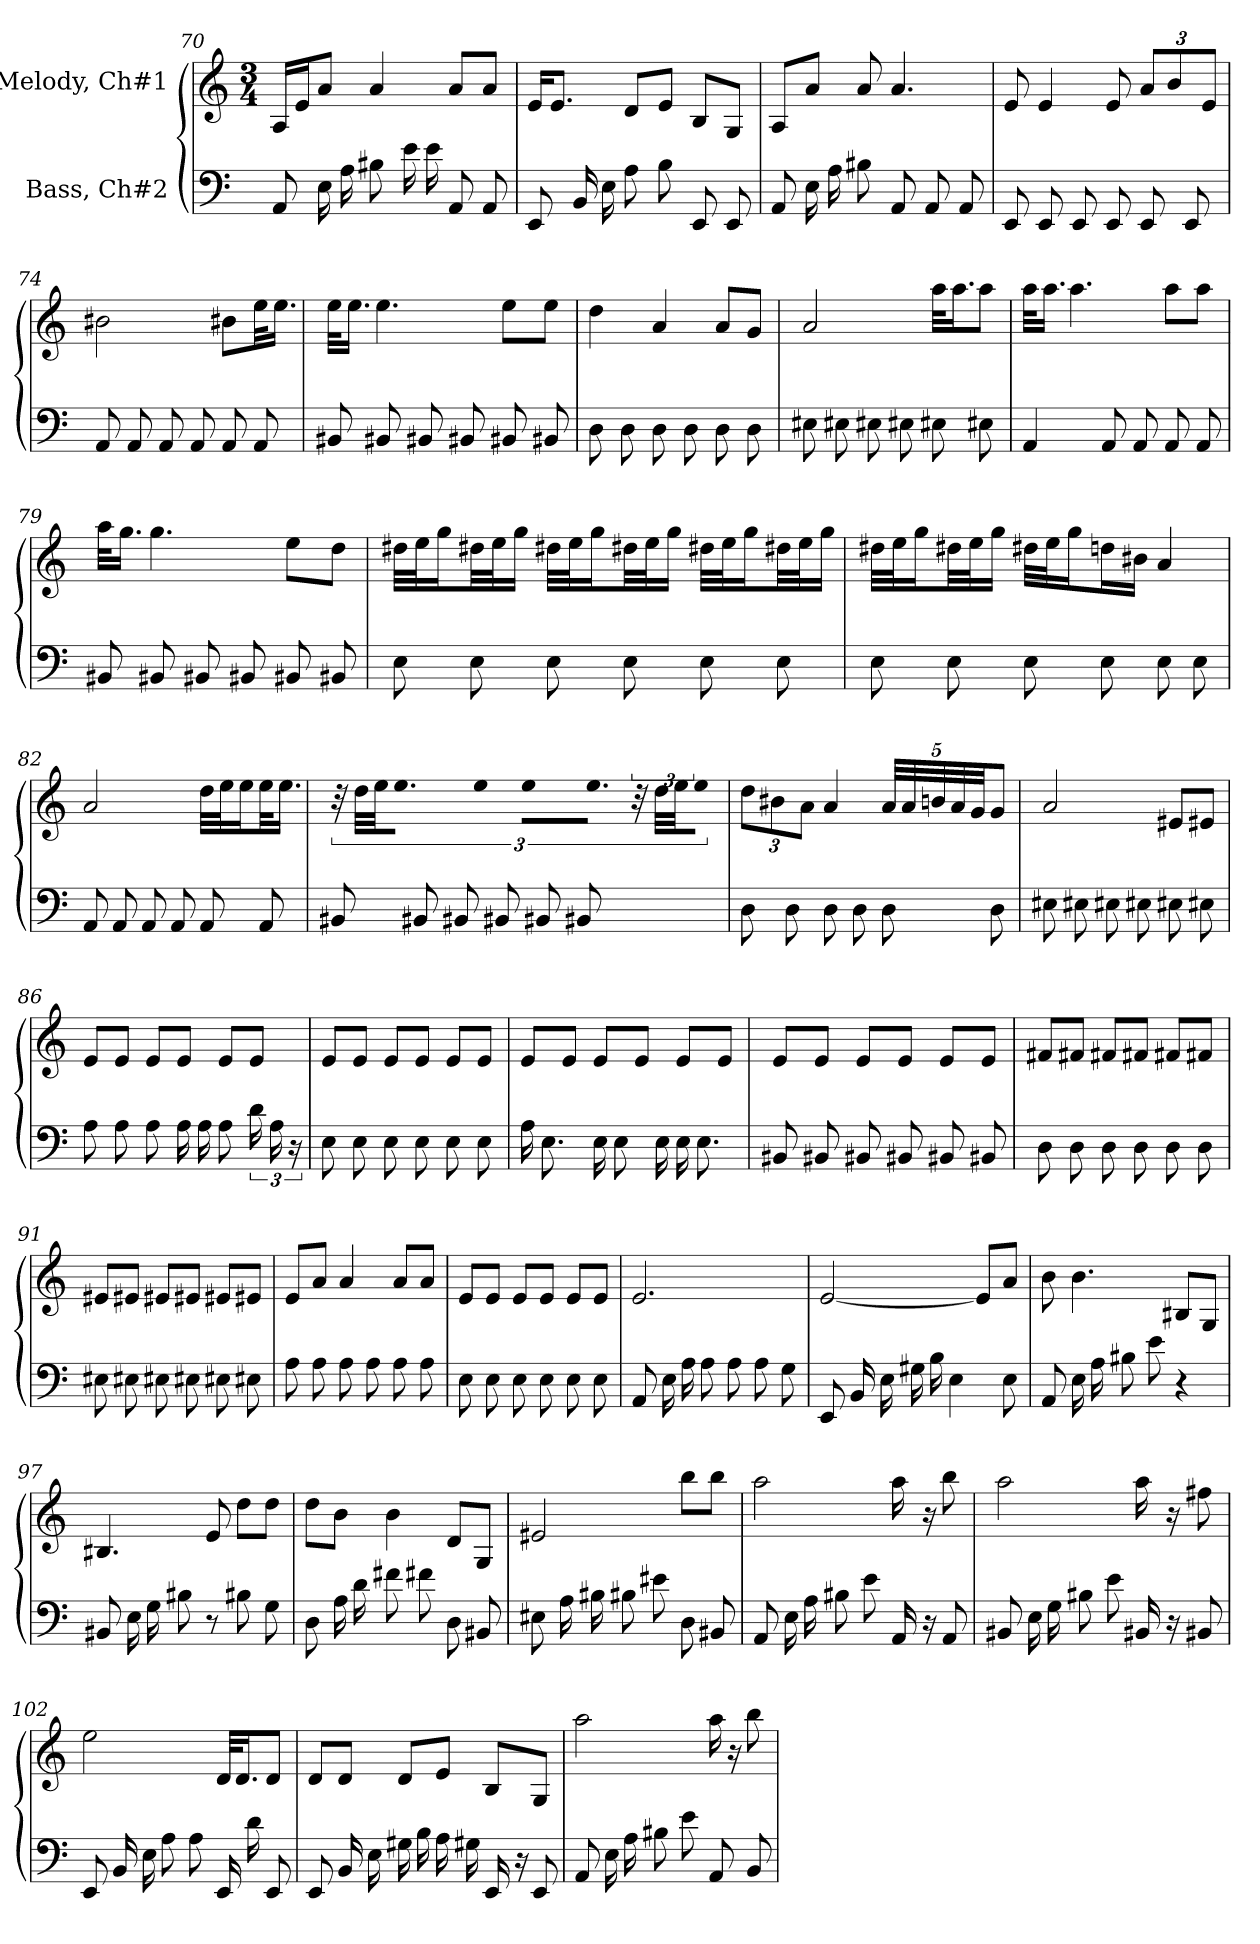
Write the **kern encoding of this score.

**kern	**kern
*part2	*part1
*staff2	*staff1
*I"Bass, Ch#2	*I"Melody, Ch#1
*clefF4	*
*	*M3/4
=70	=70
8AA	16ALL
.	16eJ
16E	8aJ
16A	.
8B#X	4a
16e	.
16e	.
8AA	8aL
8AA	8aJ
=71	=71
8EE	16eKL
.	8.eJ
16BB	.
16E	.
8A	8dL
8B	8eJ
8EE	8BL
8EE	8GJ
=72	=72
8AA	8AL
16E	8aJ
16A	.
8B#X	8a
8AA	4.a
8AA	.
8AA	.
=73	=73
8EE	8e
8EE	4e
8EE	.
8EE	8e
8EE	12aL
.	12b
8EE	.
.	12eJ
=74	=74
8AA	2b#X
8AA	.
8AA	.
8AA	.
8AA	8b#XL
8AA	32eeKL
.	16.eeJJ
=75	=75
8BB#X	32eeKLL
.	16.eeJJ
8BB#X	4.ee
8BB#X	.
8BB#X	.
8BB#X	8eeL
8BB#X	8eeJ
=76	=76
8D	4dd
8D	.
8D	4a
8D	.
8D	8aL
8D	8gJ
=77	=77
8E#X	2a
8E#X	.
8E#X	.
8E#X	.
8E#X	32aaKLL
.	16.aaJ
8E#X	8aaJ
=78	=78
4AA	32aaKLL
.	16.aaJJ
.	4.aa
8AA	.
8AA	.
8AA	8aaL
8AA	8aaJ
=79	=79
8BB#X	32aaKLL
.	16.ggJJ
8BB#X	4.gg
8BB#X	.
8BB#X	.
8BB#X	8eeL
8BB#X	8ddJ
=80	=80
8E	32dd#XLLL
.	32eeJ
.	16ggJ
8E	32dd#XLL
.	32eeJ
.	16ggJJ
8E	32dd#XLLL
.	32eeJ
.	16ggJ
8E	32dd#XLL
.	32eeJ
.	16ggJJ
8E	32dd#XLLL
.	32eeJ
.	16ggJ
8E	32dd#XLL
.	32eeJ
.	16ggJJ
=81	=81
8E	32dd#XLLL
.	32eeJ
.	16ggJ
8E	32dd#XLL
.	32eeJ
.	16ggJJ
8E	32dd#XLLL
.	32eeJ
.	16ggJ
8E	16ddL
.	16b#XJJ
8E	4a
8E	.
=82	=82
8AA	2a
8AA	.
8AA	.
8AA	.
8AA	32ddLLL
.	32eeJ
.	16eeJ
8AA	32eeKL
.	16.eeJJ
=83	=83
8BB#X	48r
.	48ddLLL
.	48eeJJ
.	8.eeJ
8BB#X	.
8BB#X	4ee
8BB#X	.
8BB#X	32eeKLL
.	16.eeJJ
8BB#X	48r
.	48ddLLL
.	48eeJ
.	16eeJJ
=84	=84
8D	12ddL
.	12b#X
8D	.
.	12aJ
8D	4a
8D	.
8D	40aLLL
.	40a
.	40b
.	40a
.	40gJJ
8D	8gJ
=85	=85
8E#X	2a
8E#X	.
8E#X	.
8E#X	.
8E#X	8e#XL
8E#X	8e#XJ
=86	=86
8A	8eL
8A	8eJ
8A	8eL
16A	8eJ
16A	.
8A	8eL
24d	8eJ
24A	.
24r	.
=87	=87
8E	8eL
8E	8eJ
8E	8eL
8E	8eJ
8E	8eL
8E	8eJ
=88	=88
16A	8eL
8.E	.
.	8eJ
16E	8eL
8E	.
.	8eJ
16E	.
16E	8eL
8.E	.
.	8eJ
=89	=89
8BB#X	8eL
8BB#X	8eJ
8BB#X	8eL
8BB#X	8eJ
8BB#X	8eL
8BB#X	8eJ
=90	=90
8D	8f#XL
8D	8f#XJ
8D	8f#XL
8D	8f#XJ
8D	8f#XL
8D	8f#XJ
=91	=91
8E#X	8e#XL
8E#X	8e#XJ
8E#X	8e#XL
8E#X	8e#XJ
8E#X	8e#XL
8E#X	8e#XJ
=92	=92
8A	8eL
8A	8aJ
8A	4a
8A	.
8A	8aL
8A	8aJ
=93	=93
8E	8eL
8E	8eJ
8E	8eL
8E	8eJ
8E	8eL
8E	8eJ
=94	=94
8AA	2.e
16E	.
16A	.
8A	.
8A	.
8A	.
8G	.
=95	=95
8EE	[2e
16BB	.
16E	.
16G#X	.
16B	.
4E	.
.	8eL]
8E	8aJ
=96	=96
8AA	8b
16E	4.b
16A	.
8B#X	.
8e	.
4r	8B#XL
.	8GJ
=97	=97
8BB#X	4.B#X
16E	.
16G	.
8B#X	.
8r	8e
8B#X	8ddL
8G	8ddJ
=98	=98
8D	8ddL
16A	8bJ
16d	.
8f#X	4b
8f#X	.
8D	8dL
8BB#X	8GJ
=99	=99
8E#X	2e#X
16A	.
16B#X	.
8B#X	.
8e#X	.
8D	8bbL
8BB#X	8bbJ
=100	=100
8AA	2aa
16E	.
16A	.
8B#X	.
8e	.
16AA	16aa
16r	16r
8AA	8bb
=101	=101
8BB#X	2aa
16E	.
16G	.
8B#X	.
8e	.
16BB#X	16aa
16r	16r
8BB#X	8ff#X
=102	=102
8EE	2ee
16BB	.
16E	.
8A	.
8A	.
16EE	32dKLL
.	16.dJ
16d	.
8EE	8dJ
=103	=103
8EE	8dL
16BB	8dJ
16E	.
16G#X	8dL
16B	.
16A	8eJ
16G#X	.
16EE	8BL
16r	.
8EE	8GJ
=104	=104
8AA	2aa
16E	.
16A	.
8B#X	.
8e	.
8AA	16aa
.	16r
8BB	8bb
=	=
*-	*-
